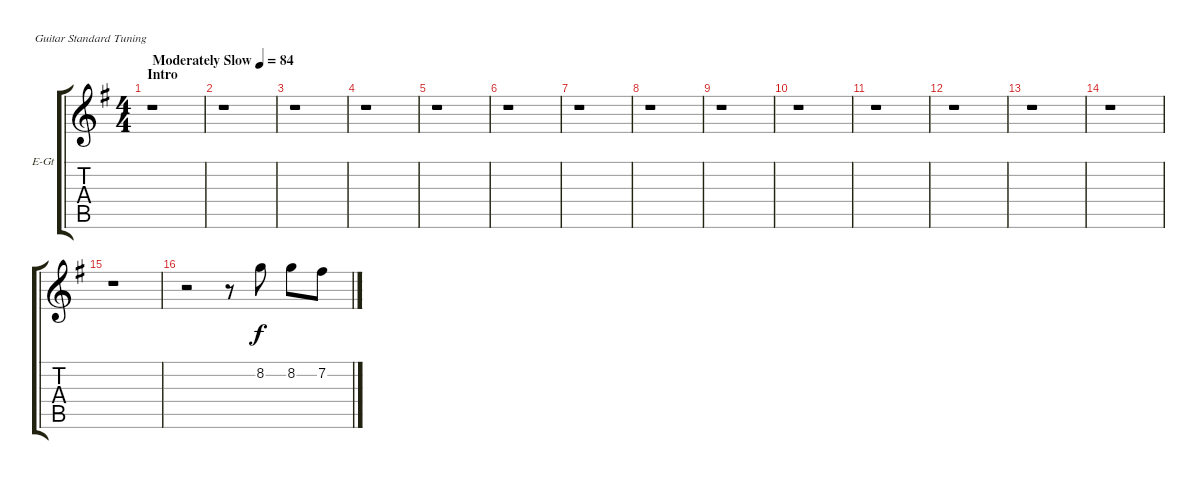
\defaultSystemsLayout 4
\bracketExtendMode groupsimilarinstruments
\firstSystemTrackNameOrientation horizontal
\otherSystemsTrackNameOrientation horizontal
\track ("Guitar 5" "E-Gt") {instrument distortionguitar}
\staff {score tabs}
\tuning (E4 B3 G3 D3 A2 E2)
\ts (4 4)
\section ("" "Intro")
\tempo (84 "Moderately Slow")
\clef g2
\scale
0.511811
\ks g
r.1{dy f instrument distortionguitar} |
\scale
0.244094 r.1 |
\scale
0.244094 r.1 |
\scale
0.333333 r.1 |
\scale
0.333333 r.1 |
\scale
0.333333 r.1 |
\scale
0.333333 r.1 |
\scale
0.333333 r.1 |
\scale
0.333333 r.1 |
\scale
0.333333 r.1 |
\scale
0.333333 r.1 |
\scale
0.333333 r.1 |
\scale
0.333333 r.1 |
\scale
0.333333 r.1 |
\scale
0.333333 r.1 |
r.2 r.8 8.2.8 8.2.8 7.2.8
